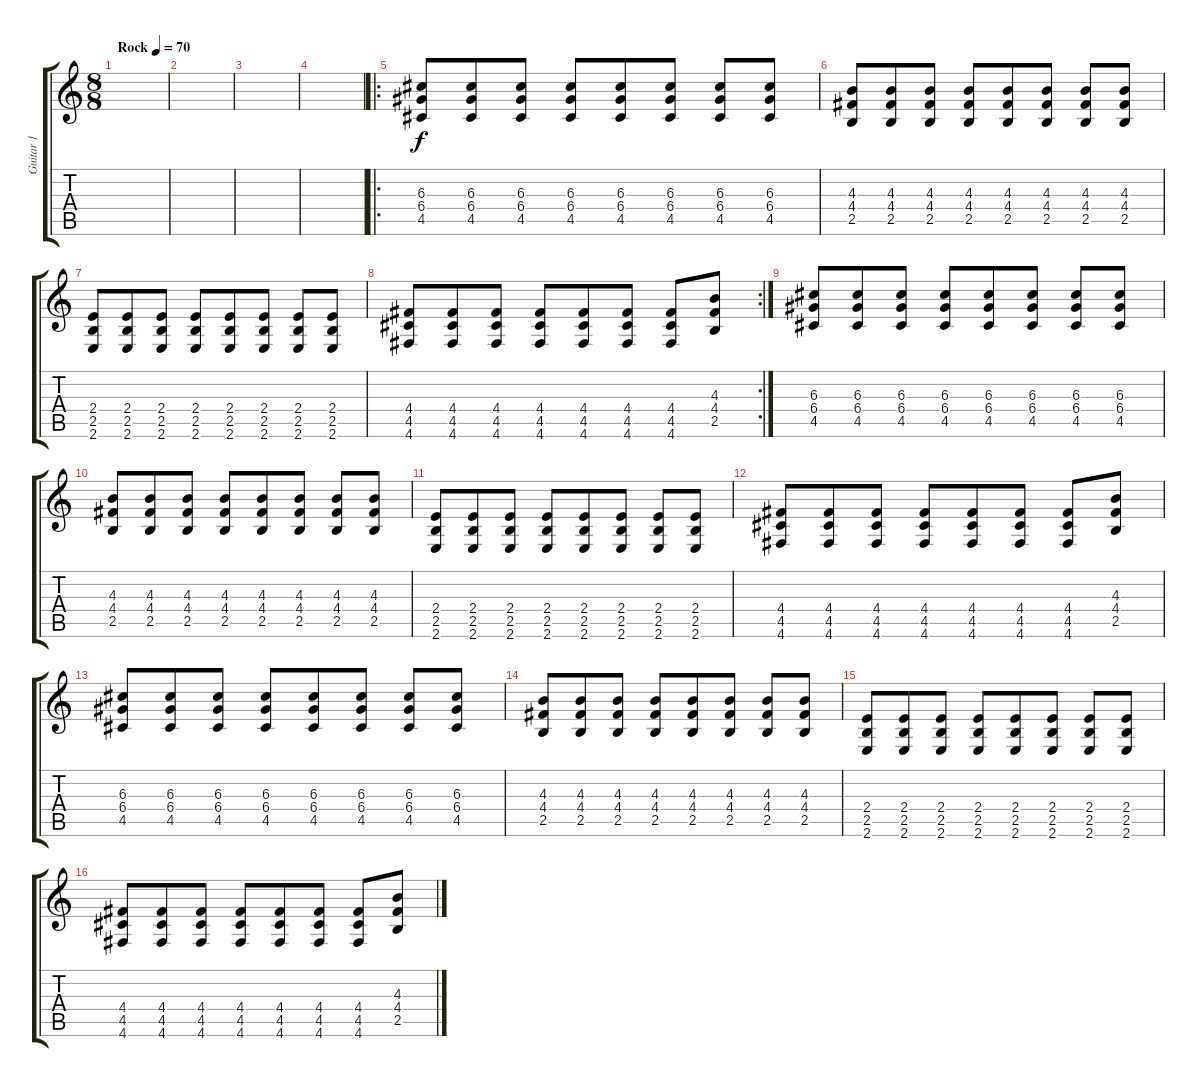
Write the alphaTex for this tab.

\track ("Guitar 1" "Guitar 1") {instrument distortionguitar}
\staff {score tabs}
\tuning (E4 B3 G3 D3 A2 D2) {hide}
\ts (8 8)
\tempo (70 "Rock")
\clef g2
\ks c
|
|
|
|
\ro
(6.3 6.4 4.5).8 (6.3 6.4 4.5).8 (6.3 6.4 4.5).8 (6.3 6.4 4.5).8 (6.3 6.4 4.5).8 (6.3 6.4 4.5).8 (6.3 6.4 4.5).8 (6.3 6.4 4.5).8 |
(4.3 4.4 2.5).8 (4.3 4.4 2.5).8 (4.3 4.4 2.5).8 (4.3 4.4 2.5).8 (4.3 4.4 2.5).8 (4.3 4.4 2.5).8 (4.3 4.4 2.5).8 (4.3 4.4 2.5).8 |
(2.4 2.5 2.6).8 (2.4 2.5 2.6).8 (2.4 2.5 2.6).8 (2.4 2.5 2.6).8 (2.4 2.5 2.6).8 (2.4 2.5 2.6).8 (2.4 2.5 2.6).8 (2.4 2.5 2.6).8 |
\rc 2
(4.4 4.5 4.6).8 (4.4 4.5 4.6).8 (4.4 4.5 4.6).8 (4.4 4.5 4.6).8 (4.4 4.5 4.6).8 (4.4 4.5 4.6).8 (4.4 4.5 4.6).8 (4.3 4.4 2.5).8 |
(6.3 6.4 4.5).8 (6.3 6.4 4.5).8 (6.3 6.4 4.5).8 (6.3 6.4 4.5).8 (6.3 6.4 4.5).8 (6.3 6.4 4.5).8 (6.3 6.4 4.5).8 (6.3 6.4 4.5).8 |
(4.3 4.4 2.5).8 (4.3 4.4 2.5).8 (4.3 4.4 2.5).8 (4.3 4.4 2.5).8 (4.3 4.4 2.5).8 (4.3 4.4 2.5).8 (4.3 4.4 2.5).8 (4.3 4.4 2.5).8 |
(2.4 2.5 2.6).8 (2.4 2.5 2.6).8 (2.4 2.5 2.6).8 (2.4 2.5 2.6).8 (2.4 2.5 2.6).8 (2.4 2.5 2.6).8 (2.4 2.5 2.6).8 (2.4 2.5 2.6).8 |
(4.4 4.5 4.6).8 (4.4 4.5 4.6).8 (4.4 4.5 4.6).8 (4.4 4.5 4.6).8 (4.4 4.5 4.6).8 (4.4 4.5 4.6).8 (4.4 4.5 4.6).8 (4.3 4.4 2.5).8 |
(6.3 6.4 4.5).8 (6.3 6.4 4.5).8 (6.3 6.4 4.5).8 (6.3 6.4 4.5).8 (6.3 6.4 4.5).8 (6.3 6.4 4.5).8 (6.3 6.4 4.5).8 (6.3 6.4 4.5).8 |
(4.3 4.4 2.5).8 (4.3 4.4 2.5).8 (4.3 4.4 2.5).8 (4.3 4.4 2.5).8 (4.3 4.4 2.5).8 (4.3 4.4 2.5).8 (4.3 4.4 2.5).8 (4.3 4.4 2.5).8 |
(2.4 2.5 2.6).8 (2.4 2.5 2.6).8 (2.4 2.5 2.6).8 (2.4 2.5 2.6).8 (2.4 2.5 2.6).8 (2.4 2.5 2.6).8 (2.4 2.5 2.6).8 (2.4 2.5 2.6).8 |
(4.4 4.5 4.6).8 (4.4 4.5 4.6).8 (4.4 4.5 4.6).8 (4.4 4.5 4.6).8 (4.4 4.5 4.6).8 (4.4 4.5 4.6).8 (4.4 4.5 4.6).8 (4.3 4.4 2.5).8
